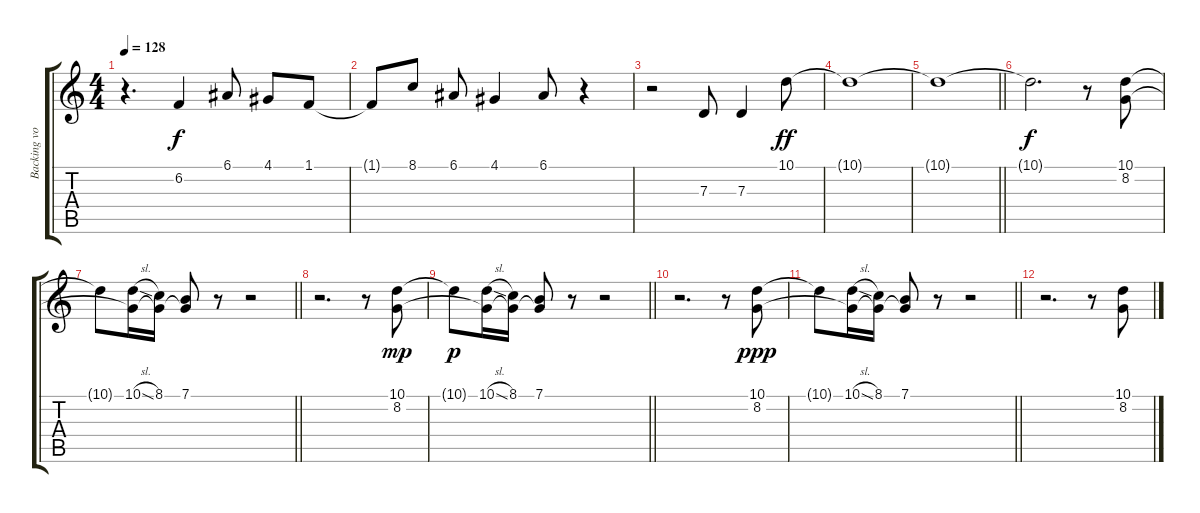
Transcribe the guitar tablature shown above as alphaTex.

\track ("Backing vocals" "Backing vo") {instrument lead2sawtooth}
\staff {score tabs}
\tuning (E4 B3 G3 D3 A2 E2) {hide}
\ts (4 4)
\tempo 128
\clef g2
\ks c
r.4{d dy f} 6.2.4 6.1.8 4.1.8 1.1.8 |
1.1{t}.8 8.1.8 6.1.8 4.1.4 6.1.8 r.4 |
r.2 7.3.8 7.3.4 10.1.8{dy ff} |
10.1{t}.1 |
\barLineRight lightlight
10.1{t}.1 |
10.1{t}.2{d dy f} r.8 (10.1 8.2).8 |
\barLineRight lightlight
10.1{t}.8 (10.1{sl} 8.2{t}).16 (8.1 8.2{t}).16 (7.1 8.2{t}).8 r.8 r.2 |
r.2{d} r.8 (10.1 8.2).8{dy mp} |
\barLineRight lightlight
10.1{t}.8{dy p} (10.1{sl} 8.2{t}).16 (8.1 8.2{t}).16 (7.1 8.2{t}).8 r.8 r.2 |
r.2{d} r.8 (10.1 8.2).8{dy ppp} |
\barLineRight lightlight
10.1{t}.8 (10.1{sl} 8.2{t}).16 (8.1 8.2{t}).16 (7.1 8.2{t}).8 r.8 r.2 |
r.2{d} r.8 (10.1 8.2).8
